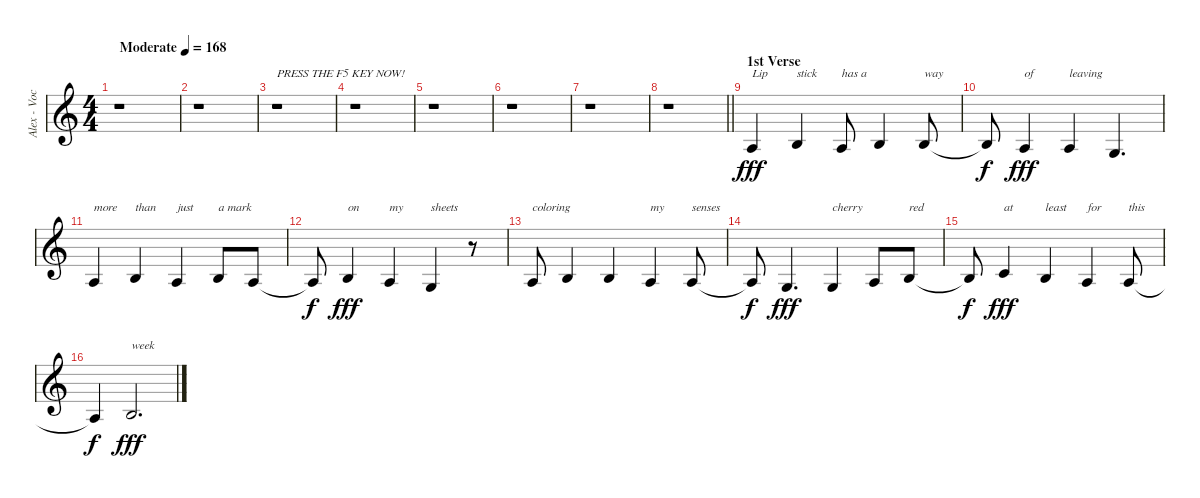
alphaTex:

\track ("Alex - Vocals" "Alex - Voc") {instrument oboe}
\staff {score}
\tuning (E4 B3 G3 D3 A2 E2) {hide}
\ts (4 4)
\tempo (168 "Moderate")
\clef g2
\ks c
r.1{dy fff instrument oboe} |
r.1 |
r.1{txt "PRESS THE F5 KEY NOW!"} |
r.1 |
r.1 |
r.1 |
r.1 |
\barLineRight lightlight
r.1 |
\section ("" "1st Verse")
2.3.4{txt "Lip"} 0.2.4{txt "stick"} 2.3.8{txt "has a"} 0.2.4 0.2.8{txt "way"} |
0.2{t}.8{dy f} 2.3.4{txt "of" dy fff} 2.3.4{txt "leaving"} 0.3.4{d} |
2.3.4{txt "more"} 0.2.4{txt "than"} 2.3.4{txt "just"} 0.2.8{txt "a mark"} 2.3.8 |
2.3{t}.8{dy f} 0.2.4{txt "on" dy fff} 2.3.4{txt "my "} 0.3.4{txt "sheets"} r.8 |
2.3.8{txt "coloring"} 0.2.4 0.2.4 2.3.4{txt "my"} 2.3.8{txt "senses"} |
2.3{t}.8{dy f} 0.3.4{d dy fff} 0.3.4{txt "cherry"} 2.3.8 0.2.8{txt "red"} |
0.2{t}.8{dy f} 1.2.4{txt "at" dy fff} 0.2.4{txt "least"} 2.3.4{txt "for"} 2.3.8{txt "this"} |
2.3{t}.4{dy f} 0.2.2{d txt "week" dy fff}
